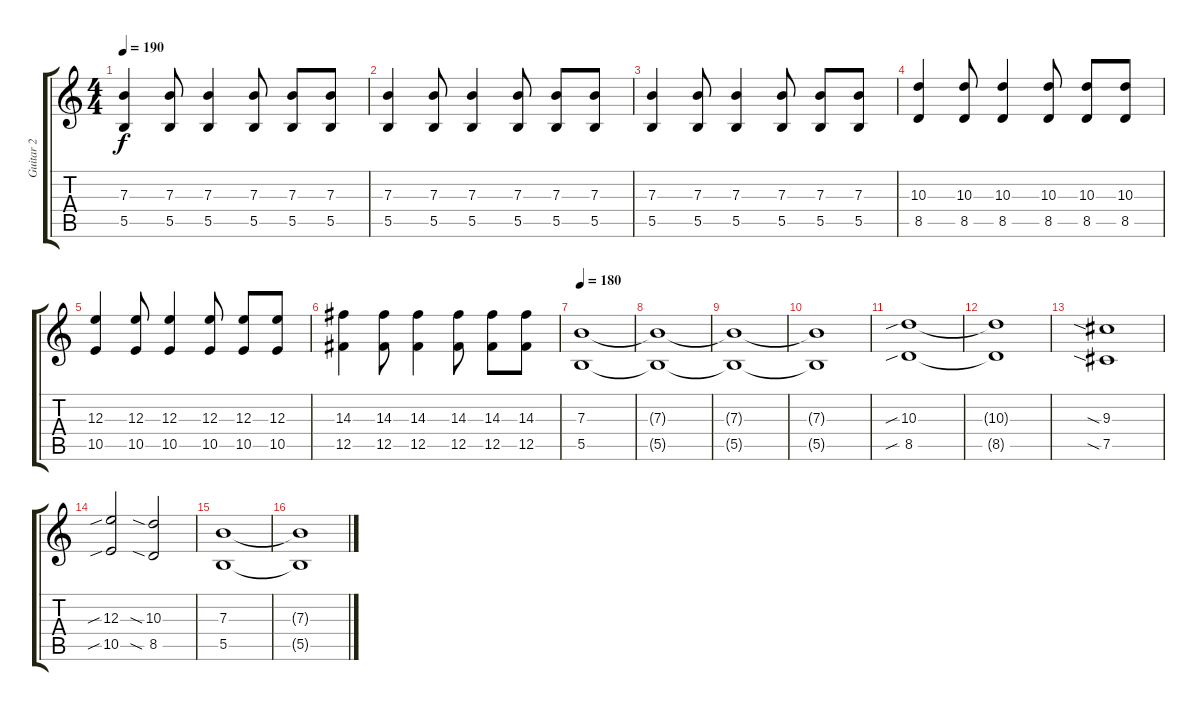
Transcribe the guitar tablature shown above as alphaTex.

\track ("Guitar 2" "Guitar 2") {instrument distortionguitar}
\staff {score tabs}
\tuning (Db4 Ab3 E3 B2 Gb2 B1) {hide}
\ts (4 4)
\tempo 190
\clef g2
\ks c
(7.3 5.5).4{dy f} (7.3 5.5).8 (7.3 5.5).4 (7.3 5.5).8 (7.3 5.5).8 (7.3 5.5).8 |
(7.3 5.5).4 (7.3 5.5).8 (7.3 5.5).4 (7.3 5.5).8 (7.3 5.5).8 (7.3 5.5).8 |
(7.3 5.5).4 (7.3 5.5).8 (7.3 5.5).4 (7.3 5.5).8 (7.3 5.5).8 (7.3 5.5).8 |
(10.3 8.5).4 (10.3 8.5).8 (10.3 8.5).4 (10.3 8.5).8 (10.3 8.5).8 (10.3 8.5).8 |
(12.3 10.5).4 (12.3 10.5).8 (12.3 10.5).4 (12.3 10.5).8 (12.3 10.5).8 (12.3 10.5).8 |
(14.3 12.5).4 (14.3 12.5).8 (14.3 12.5).4 (14.3 12.5).8 (14.3 12.5).8 (14.3 12.5).8 |
\tempo 180
(7.3 5.5).1 |
(7.3{t} 5.5{t}).1 |
(7.3{t} 5.5{t}).1 |
(7.3{t} 5.5{t}).1 |
(10.3{sib} 8.5{sib}).1 |
(10.3{t} 8.5{t}).1 |
(9.3{sia} 7.5{sia}).1 |
(12.3{sib} 10.5{sib}).2 (10.3{sia} 8.5{sia}).2 |
(7.3 5.5).1 |
(7.3{t} 5.5{t}).1
